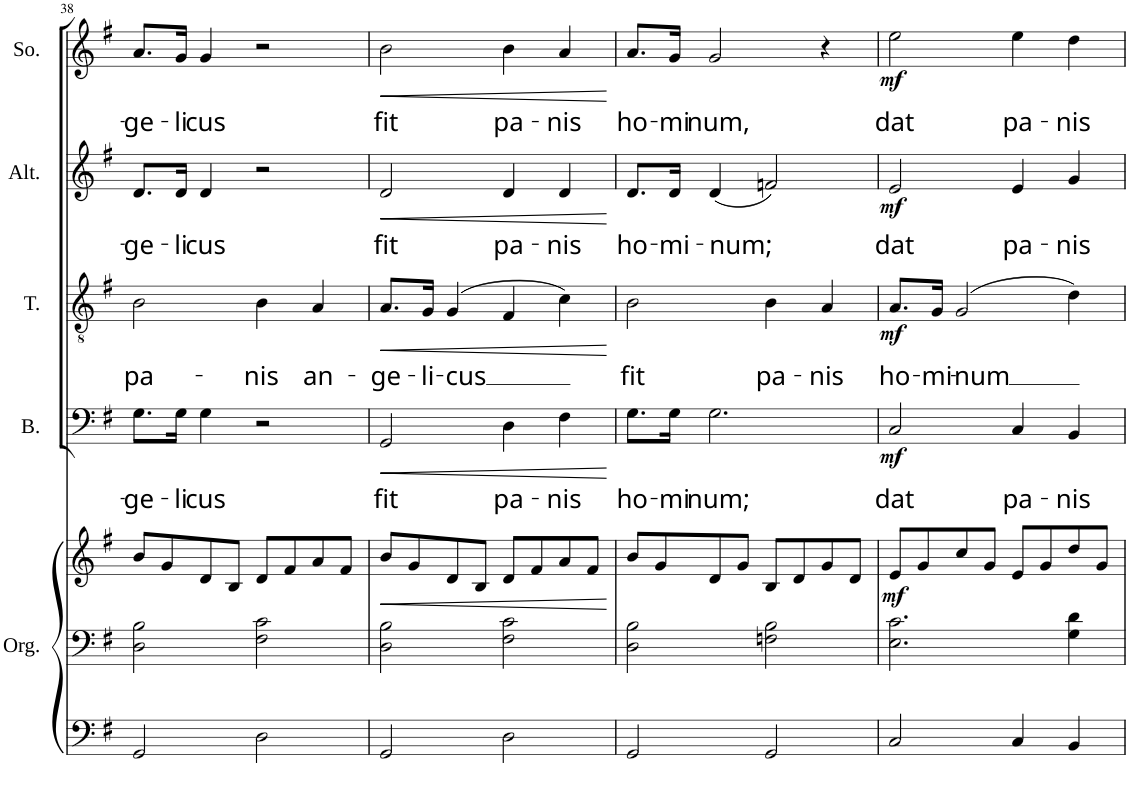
**kern	**kern	**kern	**dynam	**kern	**text	**dynam	**kern	**text	**dynam	**kern	**text	**dynam	**kern	**text	**dynam
*part5	*part5	*part5	*part5	*part4	*part4	*part4	*part3	*part3	*part3	*part2	*part2	*part2	*part1	*part1	*part1
*staff7	*staff6	*staff5	*staff5/6/7	*staff4	*staff4	*staff4	*staff3	*staff3	*staff3	*staff2	*staff2	*staff2	*staff1	*staff1	*staff1
*I"Orgue	*	*	*	*I"Basse	*	*	*I"Ténor	*	*	*I"Alto	*	*	*I"Soprano	*	*
*I'Org.	*	*	*	*I'B.	*	*	*I'T.	*	*	*I'Alt.	*	*	*I'So.	*	*
!!LO:PB:g=z
*clefF4	*clefF4	*clefG2	*	*clefF4	*	*	*clefGv2	*	*	*clefG2	*	*	*clefG2	*	*
*k[f#]	*k[f#]	*k[f#]	*	*k[f#]	*	*	*k[f#]	*	*	*k[f#]	*	*	*k[f#]	*	*
*M4/4	*M4/4	*M4/4	*	*M4/4	*	*	*M4/4	*	*	*M4/4	*	*	*M4/4	*	*
=38	=38	=38	=38	=38	=38	=38	=38	=38	=38	=38	=38	=38	=38	=38	=38
!	!	!	!	!	!LO:LY:b	!	!	!LO:LY:b	!	!	!LO:LY:b	!	!	!LO:LY:b	!
2GG/	2D\ 2B\	8b/L	.	8.G\L	-ge-	.	2B\	pa-	.	8.d/L	-ge-	.	8.a/L	-ge-	.
.	.	8g/	.	.	.	.	.	.	.	.	.	.	.	.	.
!	!	!	!	!	!LO:LY:b	!	!	!	!	!	!LO:LY:b	!	!	!LO:LY:b	!
.	.	.	.	16G\Jk	-li-	.	.	.	.	16d/Jk	-li-	.	16g/Jk	-li-	.
!	!	!	!	!	!LO:LY:b	!	!	!	!	!	!LO:LY:b	!	!	!LO:LY:b	!
.	.	8d/	.	4G\	-cus	.	.	.	.	4d/	-cus	.	4g/	-cus	.
.	.	8B/J	.	.	.	.	.	.	.	.	.	.	.	.	.
!	!	!	!	!	!	!	!	!LO:LY:b	!	!	!	!	!	!	!
2D\	2F#\ 2c\	8d/L	.	2r	.	.	4B\	-nis	.	2r	.	.	2r	.	.
.	.	8f#/	.	.	.	.	.	.	.	.	.	.	.	.	.
!	!	!	!	!	!	!	!	!LO:LY:b	!	!	!	!	!	!	!
.	.	8a/	.	.	.	.	4A/	an-	.	.	.	.	.	.	.
.	.	8f#/J	.	.	.	.	.	.	.	.	.	.	.	.	.
=39	=39	=39	=39	=39	=39	=39	=39	=39	=39	=39	=39	=39	=39	=39	=39
!	!	!	!LO:HP:b	!	!LO:LY:b	!LO:HP:b	!	!LO:LY:b	!LO:HP:b	!	!LO:LY:b	!LO:HP:b	!	!LO:LY:b	!LO:HP:b
2GG/	2D\ 2B\	8b/L	<	2GG/	fit	<	8.A/L	-ge-	<	2d/	fit	<	2b\	fit	<
.	.	8g/	.	.	.	.	.	.	.	.	.	.	.	.	.
!	!	!	!	!	!	!	!	!LO:LY:b	!	!	!	!	!	!	!
.	.	.	.	.	.	.	16G/Jk	-li-	.	.	.	.	.	.	.
!	!	!	!	!	!	!	!	!LO:LY:b	!	!	!	!	!	!	!
.	.	8d/	.	.	.	.	(4G/	-cus	.	.	.	.	.	.	.
.	.	8B/J	.	.	.	.	.	.	.	.	.	.	.	.	.
!	!	!	!	!	!LO:LY:b	!	!	!	!	!	!LO:LY:b	!	!	!LO:LY:b	!
2D\	2F#\ 2c\	8d/L	.	4D\	pa-	.	4F#/	.	.	4d/	pa-	.	4b\	pa-	.
.	.	8f#/	.	.	.	.	.	.	.	.	.	.	.	.	.
!	!	!	!	!	!LO:LY:b	!	!	!	!	!	!LO:LY:b	!	!	!LO:LY:b	!
.	.	8a/	.	4F#\	-nis	.	4c\)	.	.	4d/	-nis	.	4a/	-nis	.
.	.	8f#/J	.	.	.	.	.	.	.	.	.	.	.	.	.
.	.	.	[	.	.	[	.	.	[	.	.	[	.	.	[
=40	=40	=40	=40	=40	=40	=40	=40	=40	=40	=40	=40	=40	=40	=40	=40
!	!	!	!	!	!LO:LY:b	!	!	!LO:LY:b	!	!	!LO:LY:b	!	!	!LO:LY:b	!
2GG/	2D\ 2B\	8b/L	.	8.G\L	ho-	.	2B\	fit	.	8.d/L	ho-	.	8.a/L	ho-	.
.	.	8g/	.	.	.	.	.	.	.	.	.	.	.	.	.
!	!	!	!	!	!LO:LY:b	!	!	!	!	!	!LO:LY:b	!	!	!LO:LY:b	!
.	.	.	.	16G\Jk	-mi-	.	.	.	.	16d/Jk	-mi-	.	16g/Jk	-mi-	.
!	!	!	!	!	!LO:LY:b	!	!	!	!	!	!LO:LY:b	!	!	!LO:LY:b	!
.	.	8d/	.	2.G\	-num;	.	.	.	.	(4d/	-num;	.	2g/	-num,	.
.	.	8g/J	.	.	.	.	.	.	.	.	.	.	.	.	.
!	!	!	!	!	!	!	!	!LO:LY:b	!	!	!	!	!	!	!
2GG/	2Fn\ 2B\	8B/L	.	.	.	.	4B\	pa-	.	2fn/)	.	.	.	.	.
.	.	8d/	.	.	.	.	.	.	.	.	.	.	.	.	.
!	!	!	!	!	!	!	!	!LO:LY:b	!	!	!	!	!	!	!
.	.	8g/	.	.	.	.	4A/	-nis	.	.	.	.	4r	.	.
.	.	8d/J	.	.	.	.	.	.	.	.	.	.	.	.	.
=41	=41	=41	=41	=41	=41	=41	=41	=41	=41	=41	=41	=41	=41	=41	=41
!	!	!	!LO:DY:b	!	!LO:LY:b	!LO:DY:b	!	!LO:LY:b	!LO:DY:b	!	!LO:LY:b	!LO:DY:b	!	!LO:LY:b	!LO:DY:b
2C/	2.E\ 2.c\	8e/L	mf	2C/	dat	mf	8.A/L	ho-	mf	2e/	dat	mf	2ee\	dat	mf
.	.	8g/	.	.	.	.	.	.	.	.	.	.	.	.	.
!	!	!	!	!	!	!	!	!LO:LY:b	!	!	!	!	!	!	!
.	.	.	.	.	.	.	16G/Jk	-mi-	.	.	.	.	.	.	.
!	!	!	!	!	!	!	!	!LO:LY:b	!	!	!	!	!	!	!
.	.	8cc/	.	.	.	.	(2G/	-num	.	.	.	.	.	.	.
.	.	8g/J	.	.	.	.	.	.	.	.	.	.	.	.	.
!	!	!	!	!	!LO:LY:b	!	!	!	!	!	!LO:LY:b	!	!	!LO:LY:b	!
4C/	.	8e/L	.	4C/	pa-	.	.	.	.	4e/	pa-	.	4ee\	pa-	.
.	.	8g/	.	.	.	.	.	.	.	.	.	.	.	.	.
!	!	!	!	!	!LO:LY:b	!	!	!	!	!	!LO:LY:b	!	!	!LO:LY:b	!
4BB/	4G\ 4d\	8dd/	.	4BB/	-nis	.	4d\)	.	.	4g/	-nis	.	4dd\	-nis	.
.	.	8g/J	.	.	.	.	.	.	.	.	.	.	.	.	.
=	=	=	=	=	=	=	=	=	=	=	=	=	=	=	=
*-	*-	*-	*-	*-	*-	*-	*-	*-	*-	*-	*-	*-	*-	*-	*-
